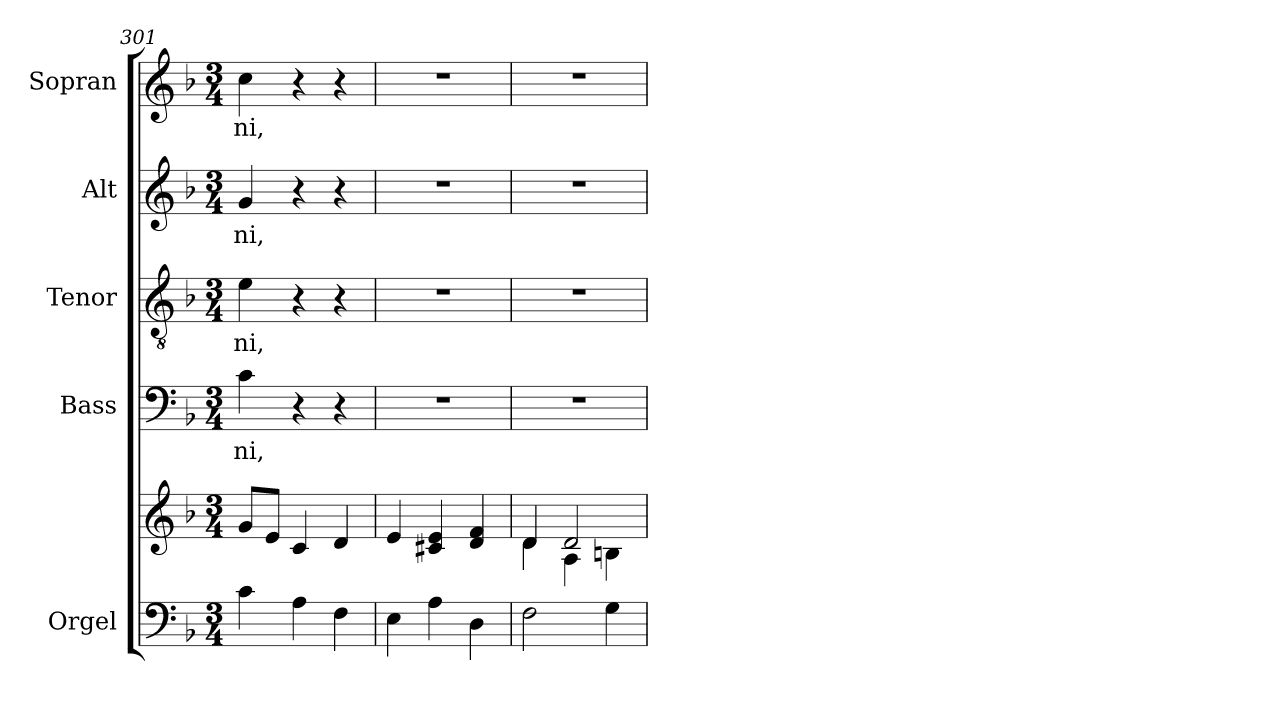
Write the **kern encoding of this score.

**kern	**kern	**kern	**text	**kern	**text	**kern	**text	**kern	**text
*part5	*part5	*part4	*part4	*part3	*part3	*part2	*part2	*part1	*part1
*staff6	*staff5	*staff4	*staff4	*staff3	*staff3	*staff2	*staff2	*staff1	*staff1
*I"Orgel	*	*I"Bass	*	*I"Tenor	*	*I"Alt	*	*I"Sopran	*
*I'Org.	*	*I'B.	*	*I'T.	*	*I'A.	*	*I'S.	*
*clefF4	*clefG2	*clefF4	*	*clefGv2	*	*clefG2	*	*clefG2	*
*k[b-]	*k[b-]	*k[b-]	*	*k[b-]	*	*k[b-]	*	*k[b-]	*
*F:	*F:	*F:	*	*F:	*	*F:	*	*F:	*
*M3/4	*M3/4	*M3/4	*	*M3/4	*	*M3/4	*	*M3/4	*
=301	=301	=301	=301	=301	=301	=301	=301	=301	=301
!	!	!	!LO:LY:b	!	!LO:LY:b	!	!LO:LY:b	!	!LO:LY:b
4c\	8g/L	4c\	-ni,	4e\	-ni,	4g/	-ni,	4cc\	-ni,
.	8e/J	.	.	.	.	.	.	.	.
4A\	4c/	4r	.	4r	.	4r	.	4r	.
4F\	4d/	4r	.	4r	.	4r	.	4r	.
=302	=302	=302	=302	=302	=302	=302	=302	=302	=302
4E\	4e/	2.r	.	2.r	.	2.r	.	2.r	.
4A\	4c#X/ 4e/	.	.	.	.	.	.	.	.
4D\	4d/ 4f/	.	.	.	.	.	.	.	.
=303	=303	=303	=303	=303	=303	=303	=303	=303	=303
*	*^	*	*	*	*	*	*	*	*
2F\	4d/	4d\	2.r	.	2.r	.	2.r	.	2.r	.
.	2d/	4A\	.	.	.	.	.	.	.	.
4G\	.	4Bn\	.	.	.	.	.	.	.	.
*	*v	*v	*	*	*	*	*	*	*	*
=	=	=	=	=	=	=	=	=	=
*-	*-	*-	*-	*-	*-	*-	*-	*-	*-
